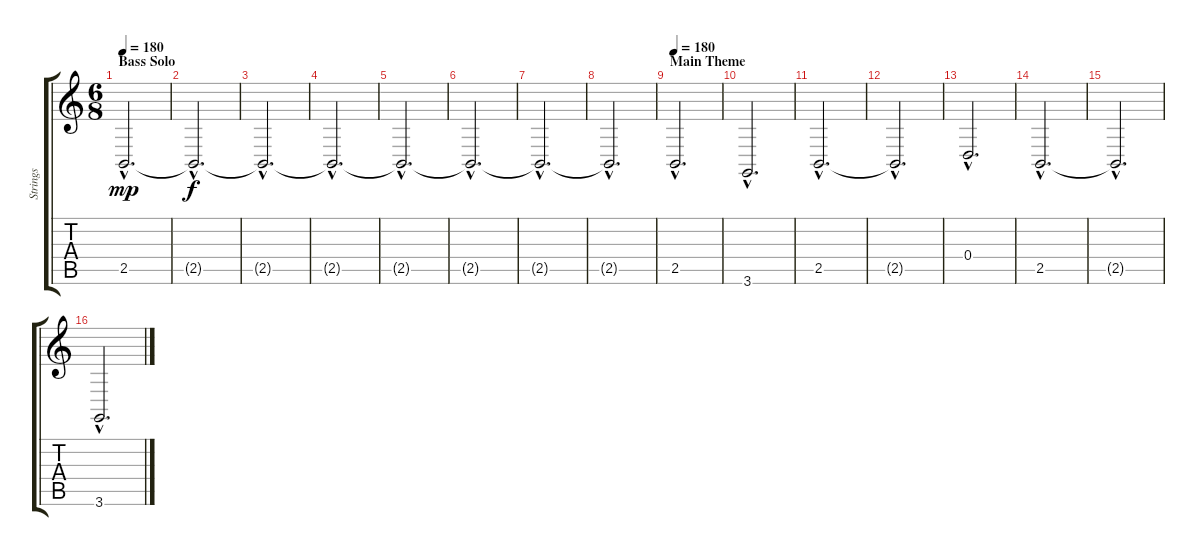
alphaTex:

\track ("Strings" "Strings") {instrument stringensemble1}
\staff {score tabs}
\tuning (E4 B3 G3 D3 A2 E2) {hide}
\ts (6 8)
\section ("" "Bass Solo")
\tempo 180
\clef g2
\ks c
2.5{hac}.2{d dy mp} |
2.5{hac t}.2{d dy f} |
2.5{hac t}.2{d} |
2.5{hac t}.2{d} |
2.5{hac t}.2{d} |
2.5{hac t}.2{d} |
2.5{hac t}.2{d} |
2.5{hac t}.2{d} |
\section ("" "Main Theme")
\tempo 180
2.5{hac}.2{d} |
3.6{hac}.2{d} |
2.5{hac}.2{d} |
2.5{hac t}.2{d} |
0.4{hac}.2{d} |
2.5{hac}.2{d} |
2.5{hac t}.2{d} |
3.6{hac}.2{d}
